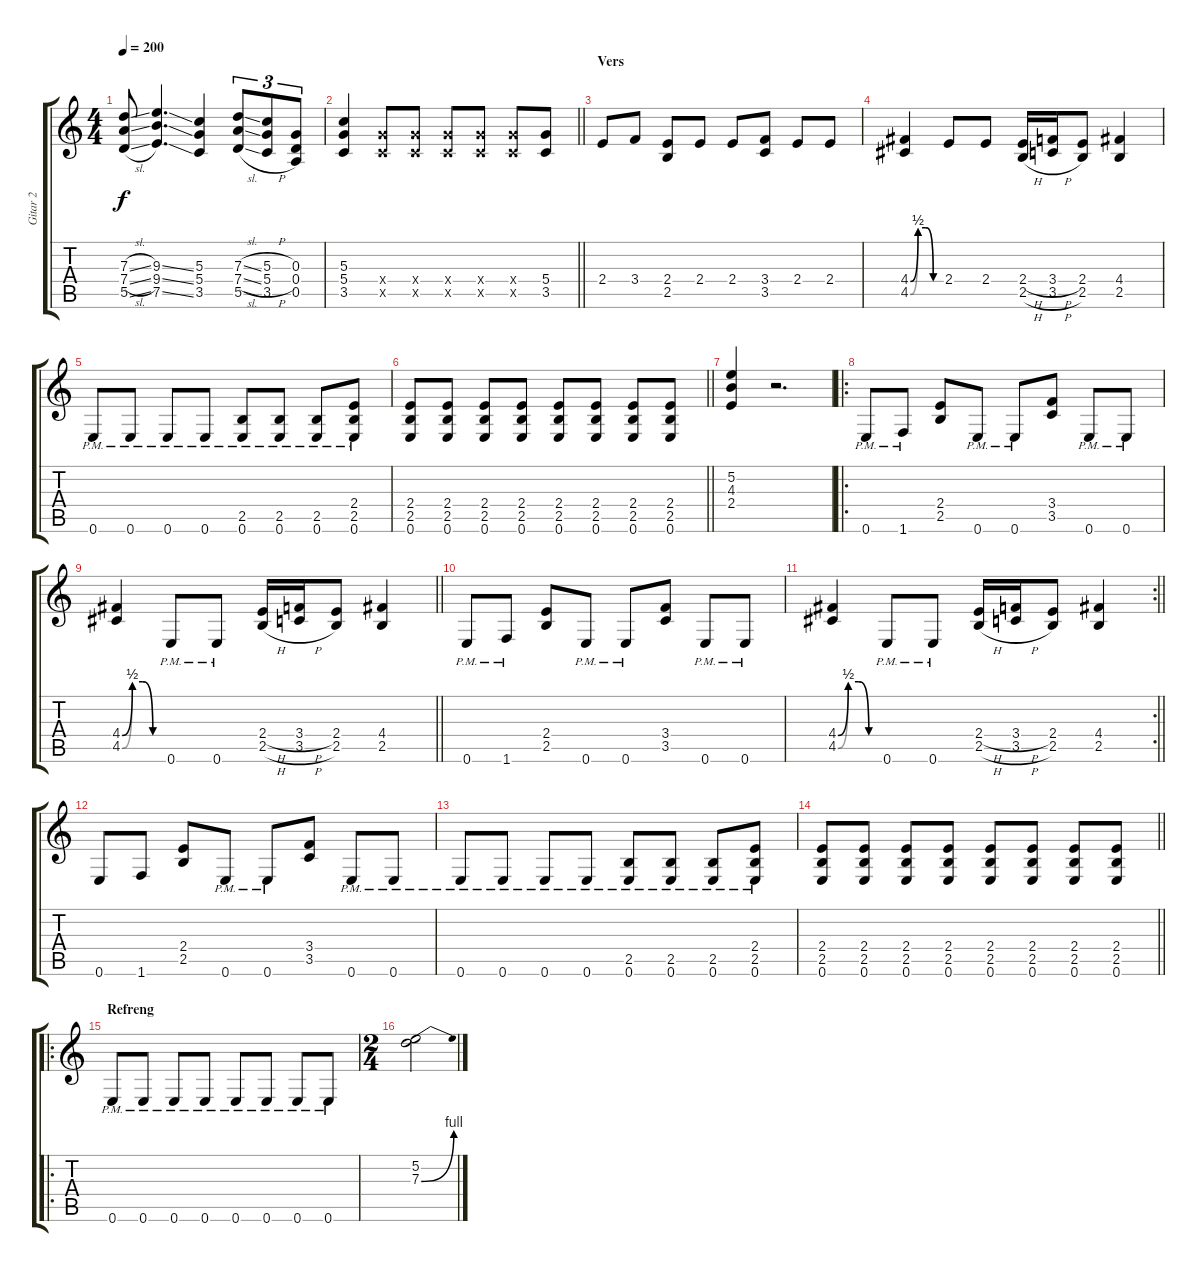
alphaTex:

\track ("Gitar 2" "Gitar 2") {instrument overdrivenguitar}
\staff {score tabs}
\tuning (E4 B3 G3 D3 A2 E2) {hide}
\ts (4 4)
\tempo 200
\clef g2
\ks c
(7.3{sl} 7.4{sl} 5.5{sl}).8{dy f} (9.3{ss} 9.4{ss} 7.5{ss}).4{d} (5.3 5.4 3.5).4 (7.3{sl} 7.4{sl} 5.5{sl}).8{tu (3 2)} (5.3{h} 5.4{h} 3.5{h}).8{tu (3 2)} (0.3 0.4 0.5).8{tu (3 2)} |
\barLineRight lightlight
(5.3 5.4 3.5).4 (5.4{x} 3.5{x}).8 (5.4{x} 3.5{x}).8 (5.4{x} 3.5{x}).8 (5.4{x} 3.5{x}).8 (5.4{x} 3.5{x}).8 (5.4 3.5).8 |
\section ("" "Vers")
2.4.8 3.4.8 (2.4 2.5).8 2.4.8 2.4.8 (3.4 3.5).8 2.4.8 2.4.8 |
(4.4{be (custom 0 0 15 2 30 2 45 0 60 0)} 4.5{be (custom 0 0 15 2 30 2 45 0 60 0)}).4 2.4.8 2.4.8 (2.4{h} 2.5{h}).16 (3.4{h} 3.5{h}).16 (2.4 2.5).8 (4.4 2.5).4 |
0.6{pm}.8 0.6{pm}.8 0.6{pm}.8 0.6{pm}.8 (2.5{pm} 0.6{pm}).8 (2.5{pm} 0.6{pm}).8 (2.5{pm} 0.6{pm}).8 (2.4{pm} 2.5{pm} 0.6{pm}).8 |
\barLineRight lightlight
(2.4 2.5 0.6).8 (2.4 2.5 0.6).8 (2.4 2.5 0.6).8 (2.4 2.5 0.6).8 (2.4 2.5 0.6).8 (2.4 2.5 0.6).8 (2.4 2.5 0.6).8 (2.4 2.5 0.6).8 |
(5.2 4.3 2.4).4 r.2{d} |
\ro
0.6{pm}.8 1.6{pm}.8 (2.4 2.5).8 0.6{pm}.8 0.6{pm}.8 (3.4 3.5).8 0.6{pm}.8 0.6{pm}.8 |
\barLineRight lightlight
(4.4{be (custom 0 0 15 2 30 2 45 0 60 0)} 4.5{be (custom 0 0 15 2 30 2 45 0 60 0)}).4 0.6{pm}.8 0.6{pm}.8 (2.4{h} 2.5{h}).16 (3.4{h} 3.5{h}).16 (2.4 2.5).8 (4.4 2.5).4 |
0.6{pm}.8 1.6{pm}.8 (2.4 2.5).8 0.6{pm}.8 0.6{pm}.8 (3.4 3.5).8 0.6{pm}.8 0.6{pm}.8 |
\rc 2
\barLineRight lightlight
(4.4{be (custom 0 0 15 2 30 2 45 0 60 0)} 4.5{be (custom 0 0 15 2 30 2 45 0 60 0)}).4 0.6{pm}.8 0.6{pm}.8 (2.4{h} 2.5{h}).16 (3.4{h} 3.5{h}).16 (2.4 2.5).8 (4.4 2.5).4 |
0.6.8 1.6.8 (2.4 2.5).8 0.6{pm}.8 0.6{pm}.8 (3.4 3.5).8 0.6{pm}.8 0.6{pm}.8 |
0.6{pm}.8 0.6{pm}.8 0.6{pm}.8 0.6{pm}.8 (2.5{pm} 0.6{pm}).8 (2.5{pm} 0.6{pm}).8 (2.5{pm} 0.6{pm}).8 (2.4{pm} 2.5{pm} 0.6{pm}).8 |
\barLineRight lightlight
(2.4 2.5 0.6).8 (2.4 2.5 0.6).8 (2.4 2.5 0.6).8 (2.4 2.5 0.6).8 (2.4 2.5 0.6).8 (2.4 2.5 0.6).8 (2.4 2.5 0.6).8 (2.4 2.5 0.6).8 |
\ro
\section ("" "Refreng")
0.6{pm}.8 0.6{pm}.8 0.6{pm}.8 0.6{pm}.8 0.6{pm}.8 0.6{pm}.8 0.6{pm}.8 0.6{pm}.8 |
\ts (2 4)
(5.2 7.3{be (bend 0 0 60 4)}).2
